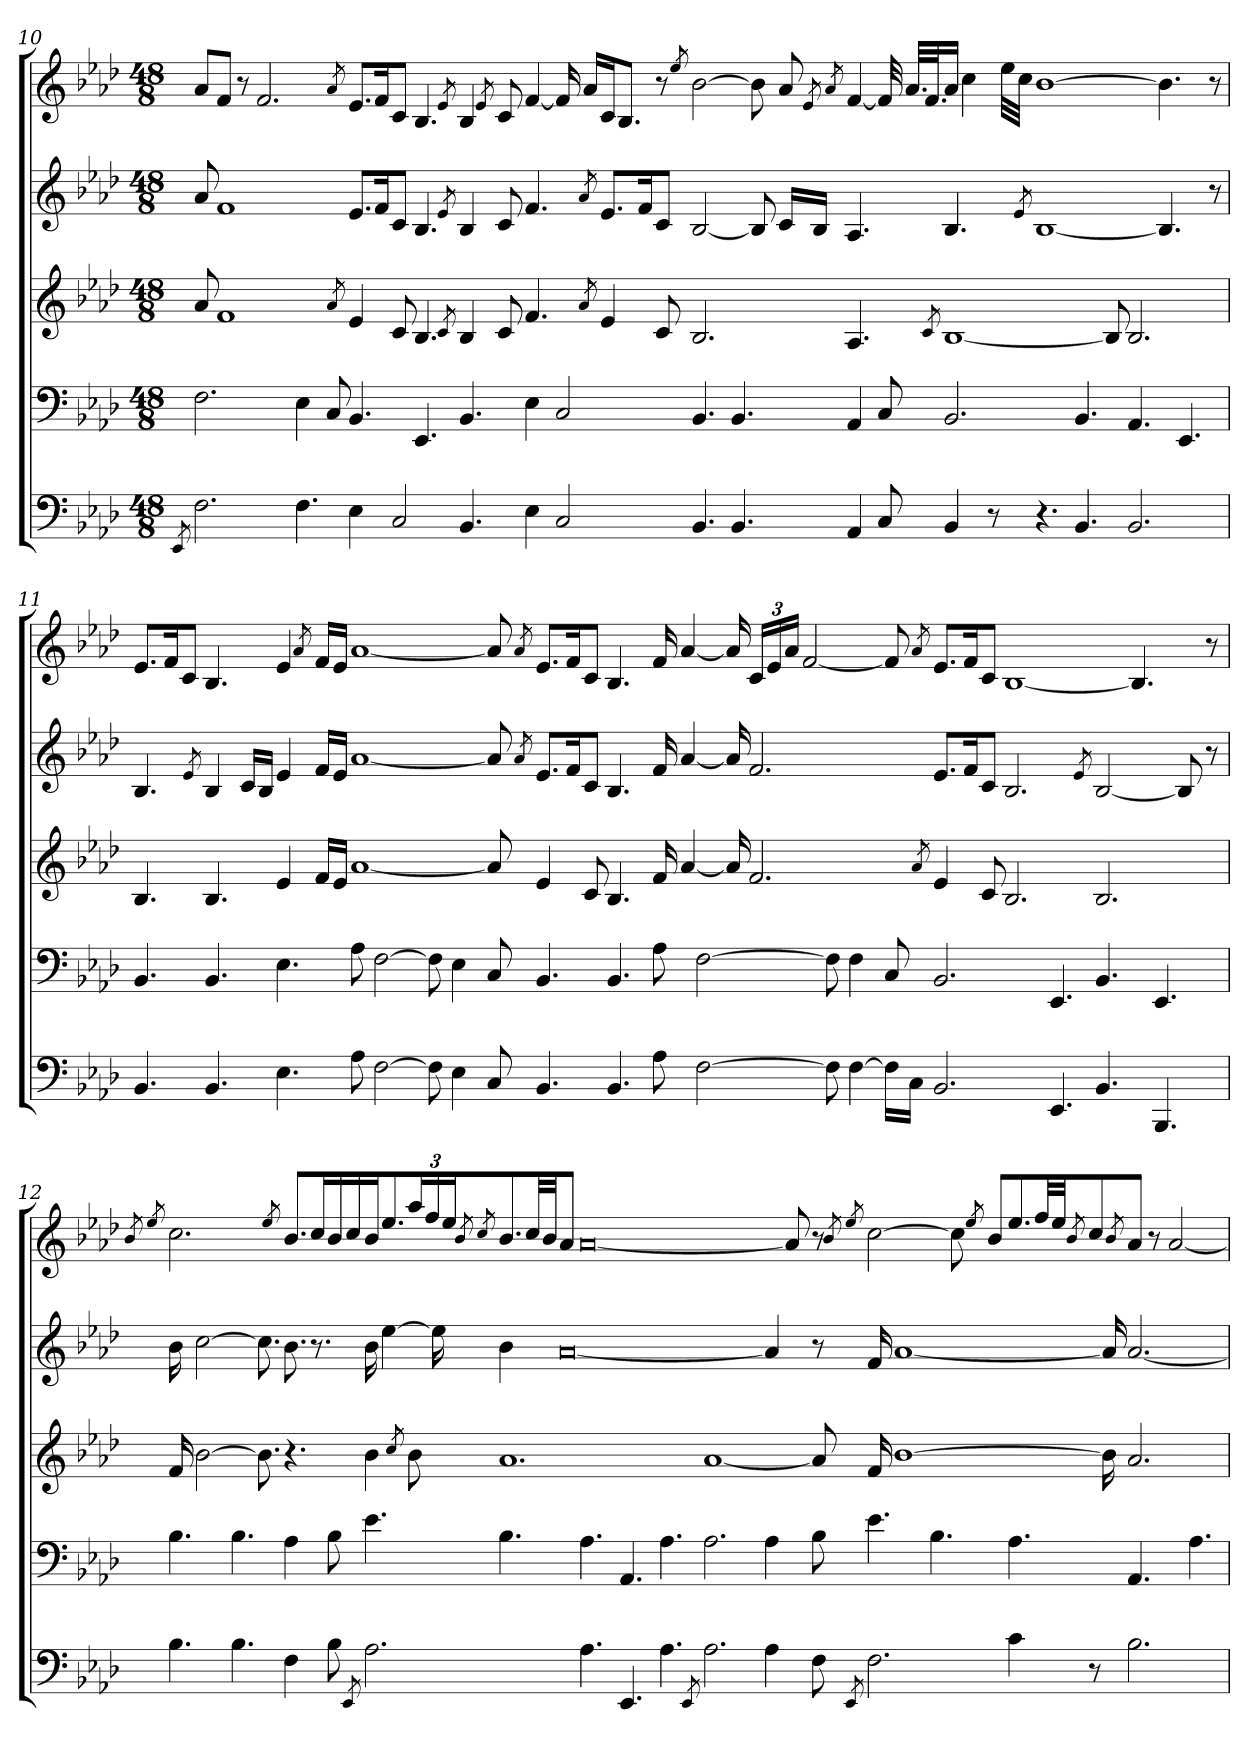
**kern	**kern	**kern	**kern	**kern
*part5	*part4	*part3	*part2	*part1
*staff5	*staff4	*staff3	*staff2	*staff1
*clefF4	*clefF4	*clefG2	*clefG2	*clefG2
*k[b-e-a-d-]	*k[b-e-a-d-]	*k[b-e-a-d-]	*k[b-e-a-d-]	*k[b-e-a-d-]
*M48/8	*M48/8	*M48/8	*M48/8	*M48/8
=10	=10	=10	=10	=10
8qEE-	.	.	.	.
2.F	2.F	8a-	8a-	8a-/L
.	.	1f	1f	8f/J
.	.	.	.	8r
.	.	.	.	2.f
4.F	4E-	.	.	.
.	8C	.	.	.
.	.	8qa-	.	8qa-
4E-	4.BB-	4e-	8.e-/L	8.e-/L
.	.	.	16f/K	16f/K
2C	.	8c	8c/J	8c/J
.	4.EE-	4.B-	4.B-	4.B-
.	.	8qc	8qe-	8qe-
4.BB-	4.BB-	4B-	4B-	4B-
.	.	.	.	8qe-
.	.	8c	8c	8c
4E-	4E-	4.f	4.f	[4f
2C	2C	.	.	16f]
.	.	.	.	16a-/LL
.	.	8qa-	8qa-	.
.	.	4e-	8.e-/L	16c/J
.	.	.	.	8.B-/J
.	.	.	16f/K	.
.	.	8c	8c/J	8r
.	.	.	.	8qee-
4.BB-	4.BB-	2.B-	[2B-	[2b-
4.BB-	4.BB-	.	.	.
.	.	.	8B-]	8b-]
.	.	.	16c/LL	8a-
.	.	.	16B-/JJ	.
.	.	.	.	8qe-
.	.	.	.	8qa-
4AA-	4AA-	4.A-	4.A-	[4f
8C	8C	.	.	32f]
.	.	.	.	32.a-/LLL
.	.	.	.	32.f/J
.	.	8qc	.	.
4BB-	2.BB-	[1B-	4.B-	16a-/JJ
.	.	.	.	4cc
8r	.	.	.	.
.	.	.	.	32ee-\LLL
.	.	.	.	32cc\JJJ
.	.	.	8qe-	.
4.r	.	.	[1B-	[1b-
4.BB-	4.BB-	.	.	.
.	.	8B-]	.	.
2.BB-	4.AA-	2.B-	.	.
.	.	.	4.B-]	4.b-]
.	4.EE-	.	.	.
.	.	.	8r	8r
=11	=11	=11	=11	=11
4.BB-	4.BB-	4.B-	4.B-	8.e-/L
.	.	.	.	16f/K
.	.	.	.	8c/J
.	.	.	8qe-	.
4.BB-	4.BB-	4.B-	4B-	4.B-
.	.	.	16c/LL	.
.	.	.	16B-/JJ	.
4.E-	4.E-	4e-	4e-	4e-
.	.	.	.	8qa-
.	.	16f/LL	16f/LL	16f/LL
.	.	16e-/JJ	16e-/JJ	16e-/JJ
8A-	8A-	[1a-	[1a-	[1a-
[2F	[2F	.	.	.
8F]	8F]	.	.	.
4E-	4E-	.	.	.
8C	8C	8a-]	8a-]	8a-]
.	.	.	8qa-	8qa-
4.BB-	4.BB-	4e-	8.e-/L	8.e-/L
.	.	.	16f/K	16f/K
.	.	8c	8c/J	8c/J
4.BB-	4.BB-	4.B-	4.B-	4.B-
8A-	8A-	16f	16f	16f
.	.	[4a-	[4a-	[4a-
[2F	[2F	.	.	.
.	.	16a-]	16a-]	16a-]
.	.	2.f	2.f	24c/LL
.	.	.	.	24e-/
.	.	.	.	24a-/JJ
.	.	.	.	[2f
8F]	8F]	.	.	.
[4F	4F	.	.	.
16F\LL]	8C	.	.	8f]
16C\JJ	.	.	.	.
.	.	8qa-	.	8qa-
2.BB-	2.BB-	4e-	8.e-/L	8.e-/L
.	.	.	16f/K	16f/K
.	.	8c	8c/J	8c/J
.	.	2.B-	2.B-	[1B-
4.EE-	4.EE-	.	.	.
.	.	.	8qe-	.
4.BB-	4.BB-	2.B-	[2B-	.
.	.	.	.	4.B-]
4.BBB-	4.EE-	.	.	.
.	.	.	8B-]	.
.	.	.	8r	8r
=12	=12	=12	=12	=12
.	.	.	.	8qb-
.	.	.	.	8qee-
4.B-	4.B-	16f	16b-	2.cc
.	.	[2b-	[2cc	.
4.B-	4.B-	.	.	.
.	.	8.b-]	8.cc]	.
.	.	.	.	8qee-
4F	4A-	4.r	8.b-	8.b-/L
.	.	.	8.r	16cc/L
8B-	8B-	.	.	16b-/
.	.	.	.	16cc/
8qEE-	.	.	.	.
2.A-	4.e-	4b-	16b-	16b-/J
.	.	.	[4ee-	8.ee-/
.	.	8qcc	.	.
.	.	8b-	.	24aa-/L
.	.	.	.	24ff/
.	.	.	16ee-]	.
.	.	.	.	24ee-/J
.	.	.	.	8qb-/
.	.	.	.	8qcc/
.	4.B-	1.a-	4b-	8.b-/
.	.	.	.	32cc/LL
.	.	.	.	32b-/JJ
.	.	.	[0a-	8a-/J
4.A-	4.A-	.	.	[0a-
4.EE-	4.AA-	.	.	.
4.A-	4.A-	.	.	.
8qEE-	.	.	.	.
2.A-	2.A-	[1a-	.	.
4A-	4A-	.	4a-]	.
.	.	.	.	8a-]
8F	8B-	8a-]	8r	8r
.	.	.	.	8qb-
8qEE-	.	.	.	8qee-
2.F	4.e-	16f	16f	[2cc
.	.	[1b-	[1a-	.
.	4.B-	.	.	.
.	.	.	.	8cc]
.	.	.	.	8qee-
.	.	.	.	8b-/L
4c	4.A-	.	.	8.ee-/
.	.	.	.	32ff/LL
.	.	.	.	32ee-/JJ
.	.	.	.	8qb-/
8r	.	.	.	8cc/
.	.	16b-]	16a-]	.
.	.	.	.	8qb-/
2.B-	4.AA-	2.a-	[2.a-	8a-/J
.	.	.	.	8r
.	.	.	.	[2a-
.	4.A-	.	.	.
=	=	=	=	=
*-	*-	*-	*-	*-
